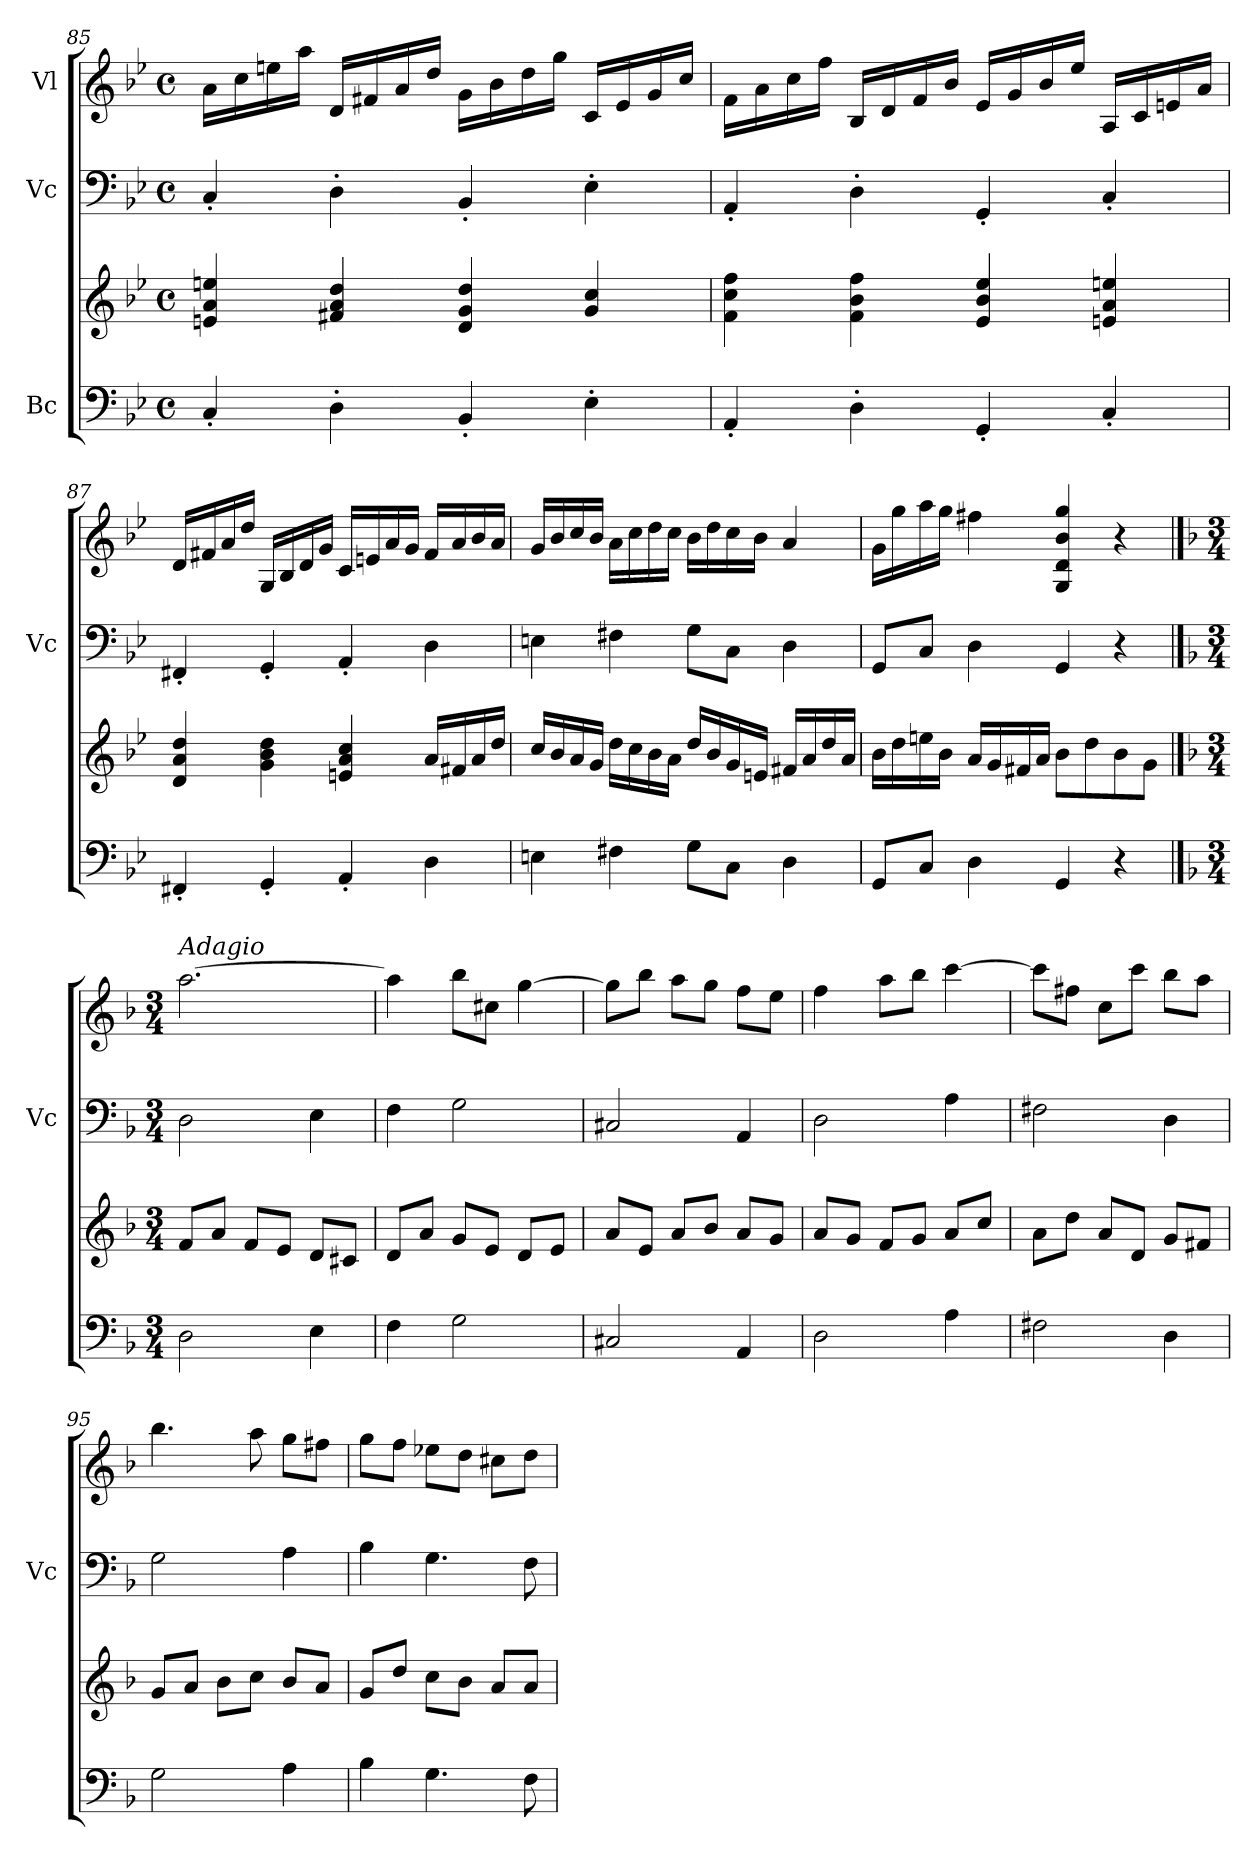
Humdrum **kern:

**kern	**kern	**kern	**kern
*part3	*part3	*part2	*part1
*staff4	*staff3	*staff2	*staff1
*I"Bc	*	*I"Vc	*I"Vl
*	*	*I'Vc	*
!!LO:LB:g=z
*clefF4	*clefG2	*clefF4	*clefG2
*k[b-e-]	*k[b-e-]	*k[b-e-]	*k[b-e-]
*M4/4	*M4/4	*M4/4	*M4/4
*met(c)	*met(c)	*met(c)	*met(c)
=85	=85	=85	=85
4C'/	4en/ 4a/ 4een/	4C'/	16a\LL
.	.	.	16cc\
.	.	.	16een\
.	.	.	16aa\JJ
4D'\	4f#X/ 4a/ 4dd/	4D'\	16d/LL
.	.	.	16f#X/
.	.	.	16a/
.	.	.	16dd/JJ
4BB-'/	4d/ 4g/ 4dd/	4BB-'/	16g\LL
.	.	.	16b-\
.	.	.	16dd\
.	.	.	16gg\JJ
4E-'\	4g/ 4cc/	4E-'\	16c/LL
.	.	.	16e-/
.	.	.	16g/
.	.	.	16cc/JJ
=86	=86	=86	=86
4AA'/	4f\ 4cc\ 4ff\	4AA'/	16f\LL
.	.	.	16a\
.	.	.	16cc\
.	.	.	16ff\JJ
4D'\	4f\ 4b-\ 4ff\	4D'\	16B-/LL
.	.	.	16d/
.	.	.	16f/
.	.	.	16b-/JJ
4GG'/	4e-/ 4b-/ 4ee-/	4GG'/	16e-/LL
.	.	.	16g/
.	.	.	16b-/
.	.	.	16ee-/JJ
4C'/	4en/ 4a/ 4een/	4C'/	16A/LL
.	.	.	16c/
.	.	.	16en/
.	.	.	16a/JJ
=87	=87	=87	=87
4FF#X'/	4d/ 4a/ 4dd/	4FF#X'/	16d/LL
.	.	.	16f#X/
.	.	.	16a/
.	.	.	16dd/JJ
4GG'/	4g\ 4b-\ 4dd\	4GG'/	16G/LL
.	.	.	16B-/
.	.	.	16d/
.	.	.	16g/JJ
4AA'/	4en/ 4a/ 4cc/	4AA'/	16c/LL
.	.	.	16en/
.	.	.	16a/
.	.	.	16g/JJ
4D\	16a/LL	4D\	16f#/LL
.	16f#X/	.	16a/
.	16a/	.	16b-/
.	16dd/JJ	.	16a/JJ
!!LO:LB:g=z
=88	=88	=88	=88
4En\	16cc/LL	4En\	16g/LL
.	16b-/	.	16b-/
.	16a/	.	16cc/
.	16g/JJ	.	16b-/JJ
4F#X\	16dd\LL	4F#X\	16a\LL
.	16cc\	.	16cc\
.	16b-\	.	16dd\
.	16a\JJ	.	16cc\JJ
8G\L	16dd/LL	8G\L	16b-\LL
.	16b-/	.	16dd\
8C\J	16g/	8C\J	16cc\
.	16en/JJ	.	16b-\JJ
4D\	16f#X/LL	4D\	4a/
.	16a/	.	.
.	16dd/	.	.
.	16a/JJ	.	.
=89	=89	=89	=89
8GG/L	16b-\LL	8GG/L	16g\LL
.	16dd\	.	16gg\
8C/J	16een\	8C/J	16aa\
.	16b-\JJ	.	16gg\JJ
4D\	16a/LL	4D\	4ff#X\
.	16g/	.	.
.	16f#X/	.	.
.	16a/JJ	.	.
*	*	*	*MM60
4GG/	8b-\L	4GG/	4G/ 4d/ 4b-/ 4gg/
.	8dd\	.	.
4r	8b-\	4r	4r
.	8g\J	.	.
==90	==90	==90	==90
*k[b-]	*k[b-]	*k[b-]	*k[b-]
*M3/4	*M3/4	*M3/4	*M3/4
!	!	!	!LO:TX:a:i:t=Adagio
2D\	8f/L	2D\	[2.aa\
.	8a/J	.	.
.	8f/L	.	.
.	8e/J	.	.
4E\	8d/L	4E\	.
.	8c#X/J	.	.
=91	=91	=91	=91
4F\	8d/L	4F\	4aa\]
.	8a/J	.	.
2G\	8g/L	2G\	8bb-\L
.	8e/J	.	8cc#X\J
.	8d/L	.	[4gg\
.	8e/J	.	.
=92	=92	=92	=92
2C#X/	8a/L	2C#X/	8gg\L]
.	8e/J	.	8bb-\J
.	8a/L	.	8aa\L
.	8b-/J	.	8gg\J
4AA/	8a/L	4AA/	8ff\L
.	8g/J	.	8ee\J
!!LO:PB:g=z
=93	=93	=93	=93
2D\	8a/L	2D\	4ff\
.	8g/J	.	.
.	8f/L	.	8aa\L
.	8g/J	.	8bb-\J
4A\	8a/L	4A\	[4ccc\
.	8cc/J	.	.
=94	=94	=94	=94
2F#X\	8a\L	2F#X\	8ccc\L]
.	8dd\J	.	8ff#X\J
.	8a/L	.	8cc\L
.	8d/J	.	8ccc\J
4D\	8g/L	4D\	8bb-\L
.	8f#X/J	.	8aa\J
=95	=95	=95	=95
2G\	8g/L	2G\	4.bb-\
.	8a/J	.	.
.	8b-\L	.	.
.	8cc\J	.	8aa\
4A\	8b-/L	4A\	8gg\L
.	8a/J	.	8ff#X\J
=96	=96	=96	=96
4B-\	8g/L	4B-\	8gg\L
.	8dd/J	.	8ff\J
4.G\	8cc\L	4.G\	8ee-X\L
.	8b-\J	.	8dd\J
.	8a/L	.	8cc#X\L
8F\	8a/J	8F\	8dd\J
=	=	=	=
*-	*-	*-	*-
